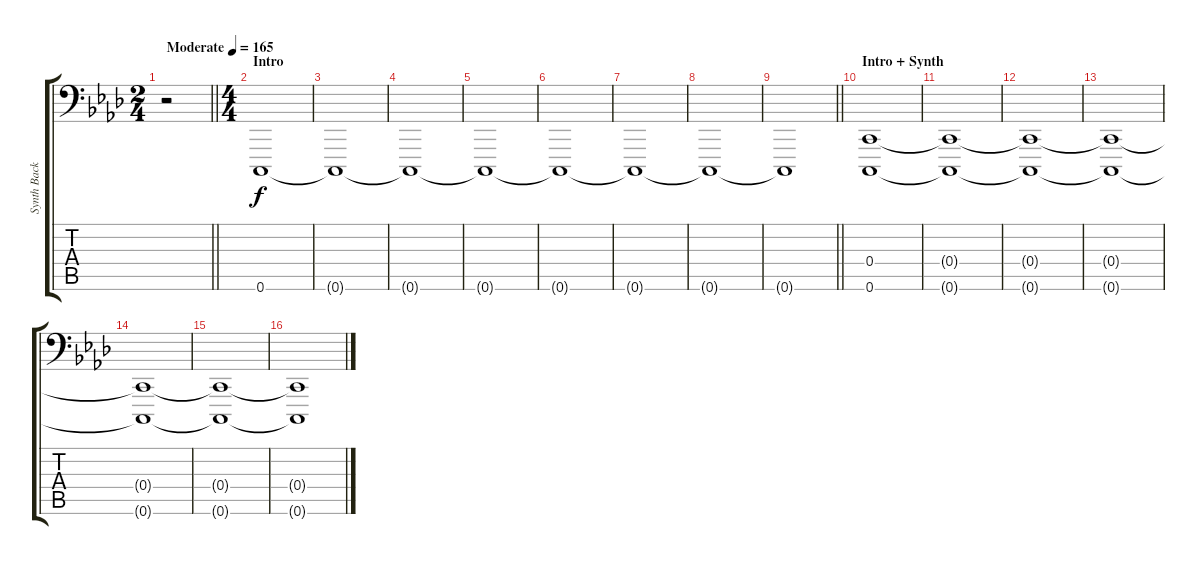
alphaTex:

\track ("Synth Backing" "Synth Back") {instrument pad8sweep}
\staff {score tabs}
\tuning (D3 A2 F2 C2 G1 C1) {hide}
\ts (2 4)
\tempo (165 "Moderate")
\clef f4
\barLineRight lightlight
\ks ab
r.2{dy f instrument pad8sweep} |
\ts (4 4)
\section ("" "Intro")
0.6.1 |
0.6{t}.1 |
0.6{t}.1 |
0.6{t}.1 |
0.6{t}.1 |
0.6{t}.1 |
0.6{t}.1 |
\barLineRight lightlight
0.6{t}.1 |
\section ("" "Intro + Synth")
(0.4 0.6).1 |
(0.4{t} 0.6{t}).1 |
(0.4{t} 0.6{t}).1 |
(0.4{t} 0.6{t}).1 |
(0.4{t} 0.6{t}).1 |
(0.4{t} 0.6{t}).1 |
(0.4{t} 0.6{t}).1
